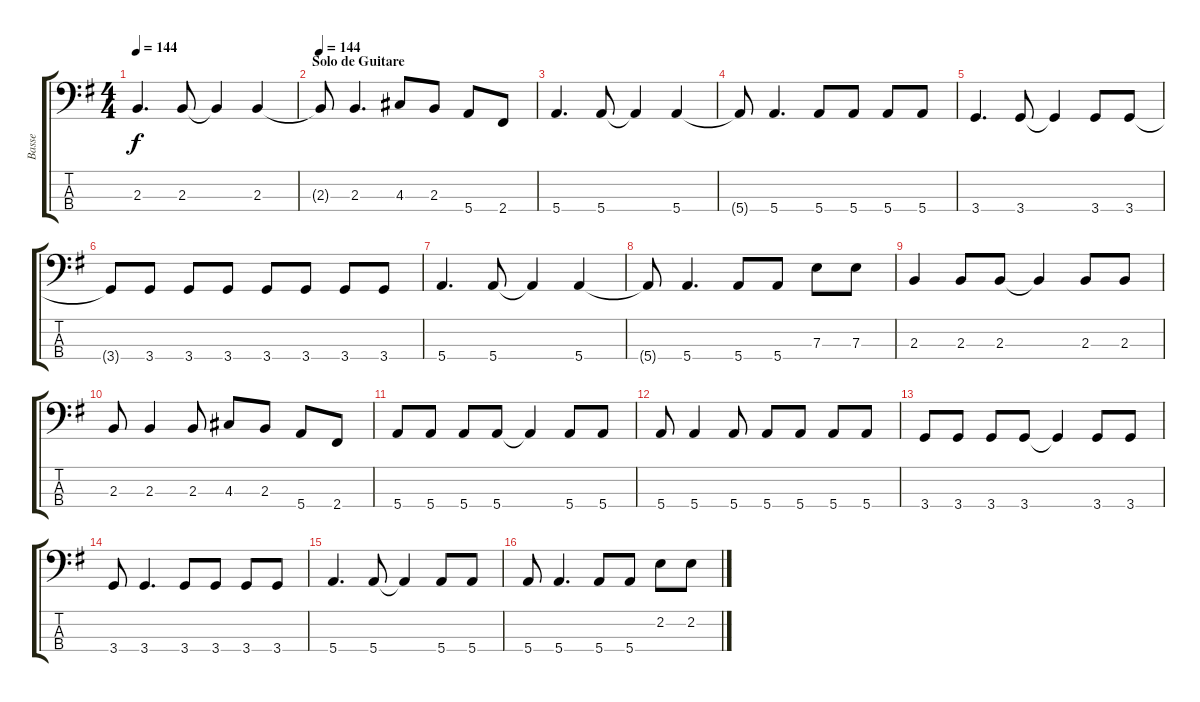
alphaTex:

\track ("Basse" "Basse") {instrument electricbassfinger}
\staff {score tabs}
\tuning (G2 D2 A1 E1) {hide}
\ts (4 4)
\tempo 144
\clef f4
\ks g
2.3.4{d dy f} 2.3.8 2.3{t}.4 2.3.4 |
\section ("" "Solo de Guitare")
\tempo 144
2.3{t}.8 2.3.4{d} 4.3.8 2.3.8 5.4.8 2.4.8 |
5.4.4{d} 5.4.8 5.4{t}.4 5.4.4 |
5.4{t}.8 5.4.4{d} 5.4.8 5.4.8 5.4.8 5.4.8 |
3.4.4{d} 3.4.8 3.4{t}.4 3.4.8 3.4.8 |
3.4{t}.8 3.4.8 3.4.8 3.4.8 3.4.8 3.4.8 3.4.8 3.4.8 |
5.4.4{d} 5.4.8 5.4{t}.4 5.4.4 |
5.4{t}.8 5.4.4{d} 5.4.8 5.4.8 7.3.8 7.3.8 |
2.3.4 2.3.8 2.3.8 2.3{t}.4 2.3.8 2.3.8 |
2.3.8 2.3.4 2.3.8 4.3.8 2.3.8 5.4.8 2.4.8 |
5.4.8 5.4.8 5.4.8 5.4.8 5.4{t}.4 5.4.8 5.4.8 |
5.4.8 5.4.4 5.4.8 5.4.8 5.4.8 5.4.8 5.4.8 |
3.4.8 3.4.8 3.4.8 3.4.8 3.4{t}.4 3.4.8 3.4.8 |
3.4.8 3.4.4{d} 3.4.8 3.4.8 3.4.8 3.4.8 |
5.4.4{d} 5.4.8 5.4{t}.4 5.4.8 5.4.8 |
5.4.8 5.4.4{d} 5.4.8 5.4.8 2.2.8 2.2.8
